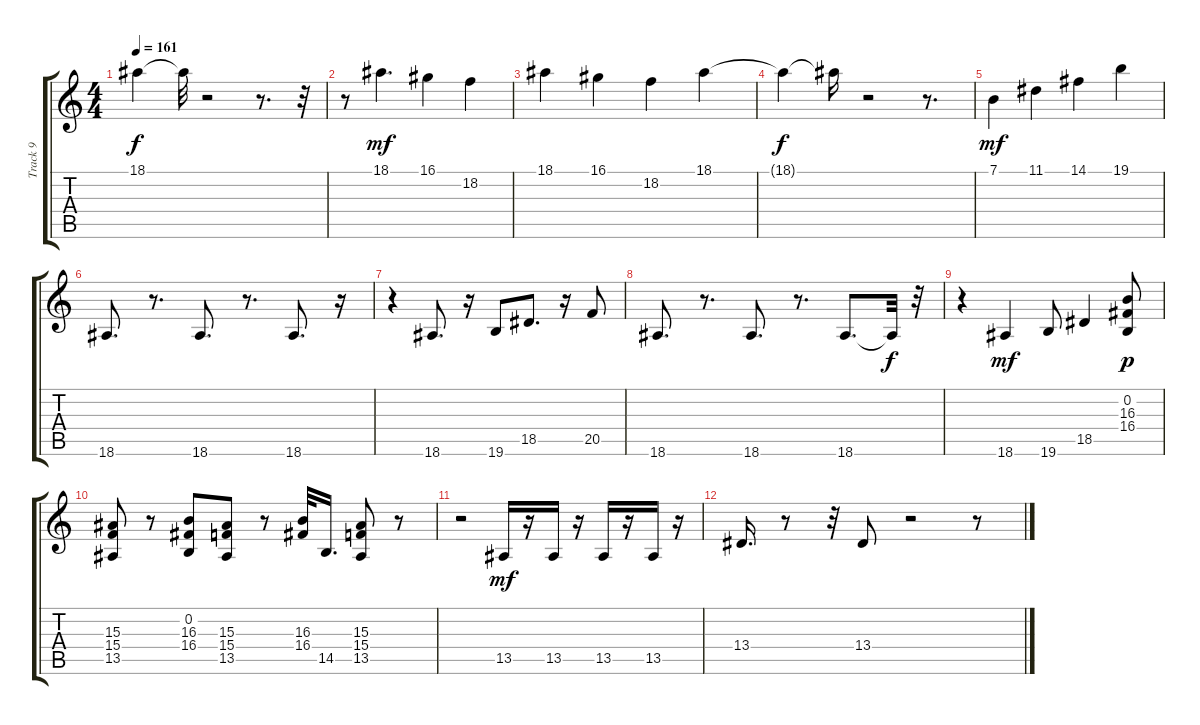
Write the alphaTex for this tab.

\track ("Track 9" "Track 9") {instrument violin}
\staff {score tabs}
\tuning (E4 B3 G3 D3 A2 E2) {hide}
\ts (4 4)
\tempo 161
\clef g2
\ks c
18.1{t}.4{dy f} 18.1{t}.32 r.2 r.8{d} r.32 |
r.8 18.1.4{d dy mf} 16.1.4 18.2.4 |
18.1.4 16.1.4 18.2.4 18.1.4 |
18.1{t}.4{dy f} 18.1{t}.16 r.2 r.8{d} |
7.1.4{dy mf} 11.1.4 14.1.4 19.1.4 |
18.6.8{d} r.8{d} 18.6.8{d} r.8{d} 18.6.8{d} r.16 |
r.4 18.6.8{d} r.16 19.6.8 18.5.8{d} r.16 20.5.8 |
18.6.8{d} r.8{d} 18.6.8{d} r.8{d} 18.6.8{d} 18.6{t}.32{dy f} r.32 |
r.4 18.6.4{dy mf} 19.6.8 18.5.4 (0.2 16.3 16.4).8{dy p} |
(15.3 15.4 13.5).8 r.8 (0.2 16.3 16.4).8 (15.3 15.4 13.5).8 r.8 (16.3 16.4).32 14.5.16{d} (15.3 15.4 13.5).8 r.8 |
r.2 13.5.16{dy mf} r.16 13.5.16 r.16 13.5.16 r.16 13.5.16 r.16 |
13.4.16{d} r.8 r.32 13.4.8 r.2 r.8
